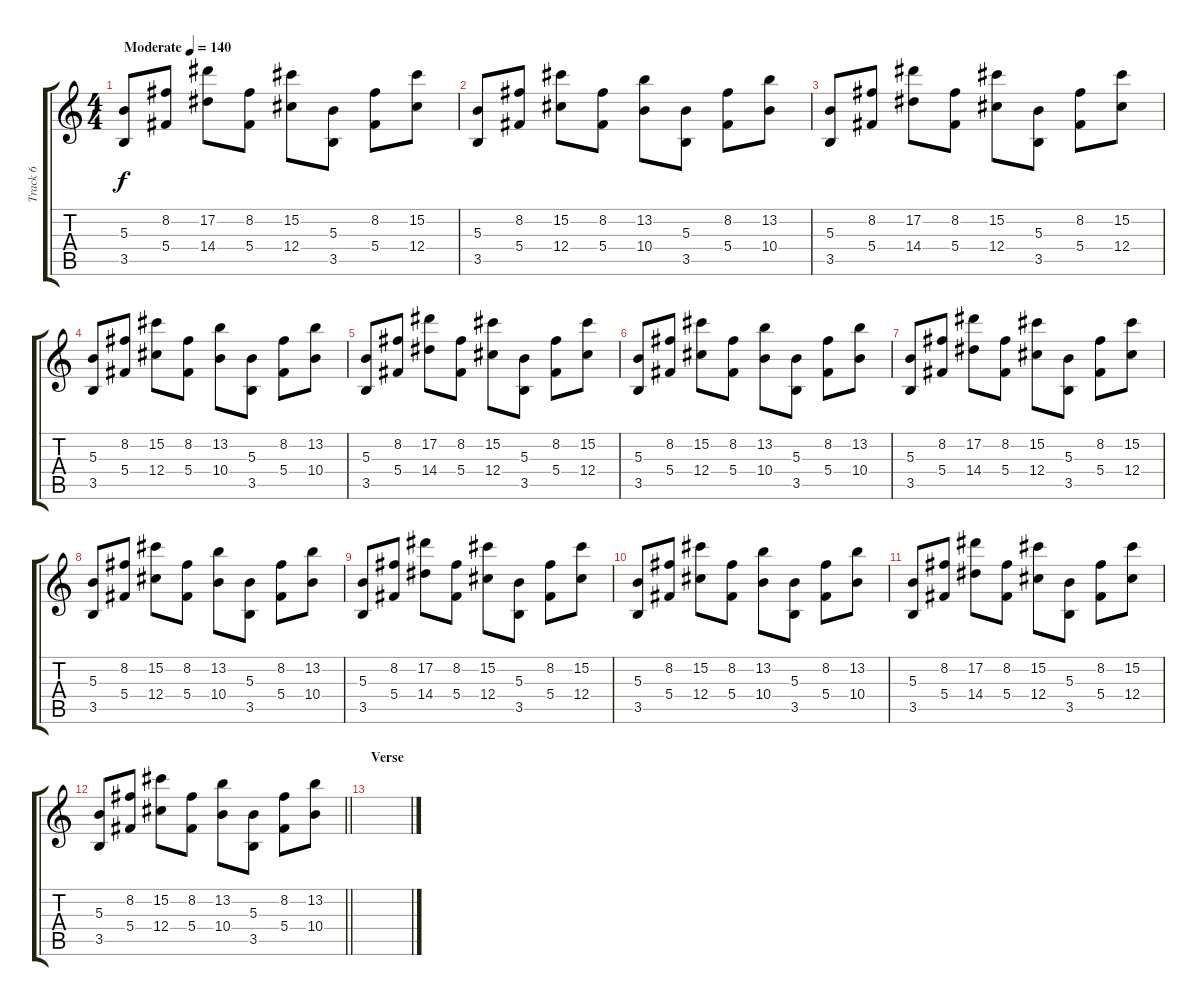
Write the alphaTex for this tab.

\track ("Track 6" "Track 6") {instrument lead2sawtooth}
\staff {score tabs}
\tuning (Eb5 Bb4 Gb4 Db4 Ab3 Db3) {hide}
\ts (4 4)
\tempo (140 "Moderate")
\clef g2
\ks c
(5.3 3.5).8{dy f instrument lead2sawtooth} (8.2 5.4).8 (17.2 14.4).8 (8.2 5.4).8 (15.2 12.4).8 (5.3 3.5).8 (8.2 5.4).8 (15.2 12.4).8 |
(5.3 3.5).8 (8.2 5.4).8 (15.2 12.4).8 (8.2 5.4).8 (13.2 10.4).8 (5.3 3.5).8 (8.2 5.4).8 (13.2 10.4).8 |
(5.3 3.5).8 (8.2 5.4).8 (17.2 14.4).8 (8.2 5.4).8 (15.2 12.4).8 (5.3 3.5).8 (8.2 5.4).8 (15.2 12.4).8 |
(5.3 3.5).8 (8.2 5.4).8 (15.2 12.4).8 (8.2 5.4).8 (13.2 10.4).8 (5.3 3.5).8 (8.2 5.4).8 (13.2 10.4).8 |
(5.3 3.5).8 (8.2 5.4).8 (17.2 14.4).8 (8.2 5.4).8 (15.2 12.4).8 (5.3 3.5).8 (8.2 5.4).8 (15.2 12.4).8 |
(5.3 3.5).8 (8.2 5.4).8 (15.2 12.4).8 (8.2 5.4).8 (13.2 10.4).8 (5.3 3.5).8 (8.2 5.4).8 (13.2 10.4).8 |
(5.3 3.5).8 (8.2 5.4).8 (17.2 14.4).8 (8.2 5.4).8 (15.2 12.4).8 (5.3 3.5).8 (8.2 5.4).8 (15.2 12.4).8 |
(5.3 3.5).8 (8.2 5.4).8 (15.2 12.4).8 (8.2 5.4).8 (13.2 10.4).8 (5.3 3.5).8 (8.2 5.4).8 (13.2 10.4).8 |
(5.3 3.5).8 (8.2 5.4).8 (17.2 14.4).8 (8.2 5.4).8 (15.2 12.4).8 (5.3 3.5).8 (8.2 5.4).8 (15.2 12.4).8 |
(5.3 3.5).8 (8.2 5.4).8 (15.2 12.4).8 (8.2 5.4).8 (13.2 10.4).8 (5.3 3.5).8 (8.2 5.4).8 (13.2 10.4).8 |
(5.3 3.5).8 (8.2 5.4).8 (17.2 14.4).8 (8.2 5.4).8 (15.2 12.4).8 (5.3 3.5).8 (8.2 5.4).8 (15.2 12.4).8 |
\barLineRight lightlight
(5.3 3.5).8 (8.2 5.4).8 (15.2 12.4).8 (8.2 5.4).8 (13.2 10.4).8 (5.3 3.5).8 (8.2 5.4).8 (13.2 10.4).8 |
\section ("" "Verse")
